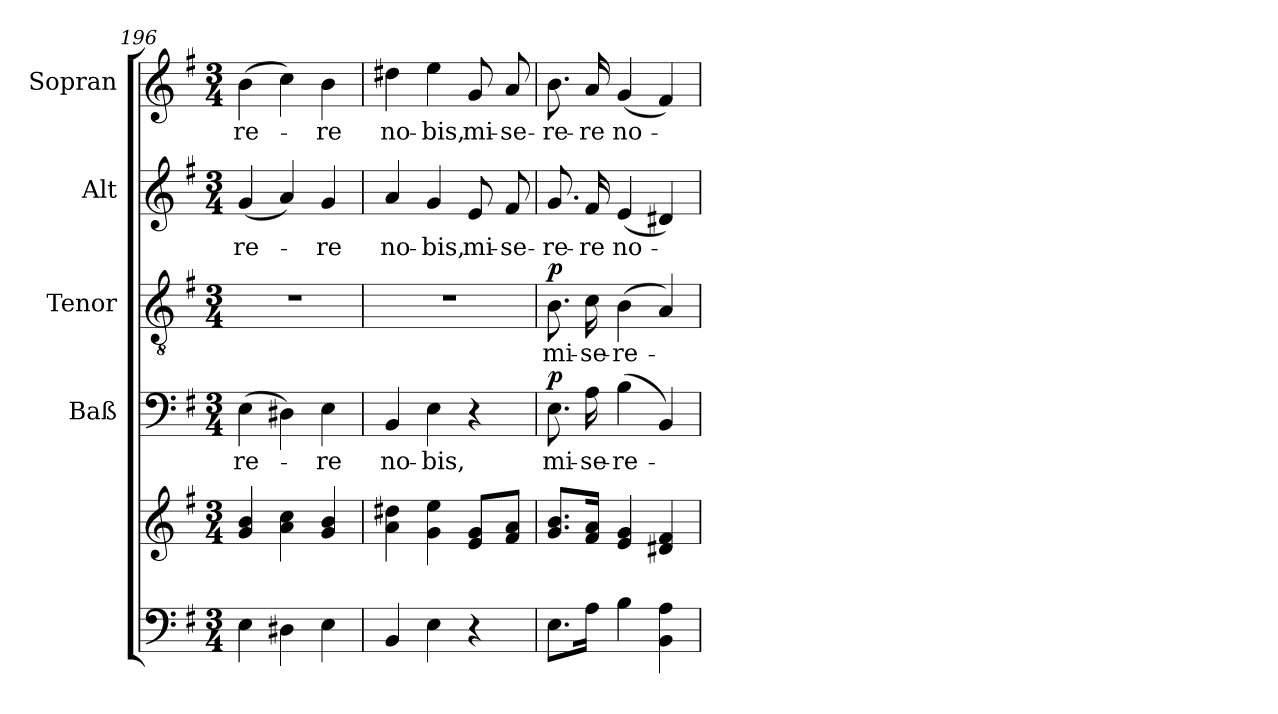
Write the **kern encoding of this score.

**kern	**kern	**kern	**text	**dynam	**kern	**text	**dynam	**kern	**text	**kern	**text
*part5	*part5	*part4	*part4	*part4	*part3	*part3	*part3	*part2	*part2	*part1	*part1
*staff6	*staff5	*staff4	*staff4	*staff4	*staff3	*staff3	*staff3	*staff2	*staff2	*staff1	*staff1
*	*	*I"Baß	*	*	*I"Tenor	*	*	*I"Alt	*	*I"Sopran	*
*clefF4	*clefG2	*clefF4	*	*	*clefGv2	*	*	*clefG2	*	*clefG2	*
*k[f#]	*k[f#]	*k[f#]	*	*	*k[f#]	*	*	*k[f#]	*	*k[f#]	*
*G:	*G:	*G:	*	*	*G:	*	*	*G:	*	*G:	*
*M3/4	*M3/4	*M3/4	*	*	*M3/4	*	*	*M3/4	*	*M3/4	*
=196	=196	=196	=196	=196	=196	=196	=196	=196	=196	=196	=196
!	!	!	!LO:LY:b	!	!	!	!	!	!LO:LY:b	!	!LO:LY:b
4E\	4g/ 4b/	(>4E\	-re-	.	2.r	.	.	(<4g/	-re-	(>4b\	-re-
4D#X\	4a\ 4cc\	4D#X\)	.	.	.	.	.	4a/)	.	4cc\)	.
!	!	!	!LO:LY:b	!	!	!	!	!	!LO:LY:b	!	!LO:LY:b
4E\	4g/ 4b/	4E\	-re	.	.	.	.	4g/	-re	4b\	-re
=197	=197	=197	=197	=197	=197	=197	=197	=197	=197	=197	=197
!	!	!	!LO:LY:b	!	!	!	!	!	!LO:LY:b	!	!LO:LY:b
4BB/	4a\ 4dd#X\	4BB/	no-	.	2.r	.	.	4a/	no-	4dd#X\	no-
!	!	!	!LO:LY:b	!	!	!	!	!	!LO:LY:b	!	!LO:LY:b
4E\	4g\ 4ee\	4E\	-bis,	.	.	.	.	4g/	-bis,	4ee\	-bis,
!	!	!	!	!	!	!	!	!	!LO:LY:b	!	!LO:LY:b
4r	8e/ 8g/L	4r	.	.	.	.	.	8e/	mi-	8g/	mi-
!	!	!	!	!	!	!	!	!	!LO:LY:b	!	!LO:LY:b
.	8f#/ 8a/J	.	.	.	.	.	.	8f#/	-se-	8a/	-se-
=198	=198	=198	=198	=198	=198	=198	=198	=198	=198	=198	=198
!	!	!	!LO:LY:b	!LO:DY:a	!	!LO:LY:b	!LO:DY:a	!	!LO:LY:b	!	!LO:LY:b
8.E\L	8.g/ 8.b/L	8.E\	mi-	p	8.B\	mi-	p	8.g/	-re-	8.b\	-re-
!	!	!	!LO:LY:b	!	!	!LO:LY:b	!	!	!LO:LY:b	!	!LO:LY:b
16A\Jk	16f#/ 16a/Jk	16A\	-se-	.	16c\	-se-	.	16f#/	-re	16a/	-re
!	!	!	!LO:LY:b	!	!	!LO:LY:b	!	!	!LO:LY:b	!	!LO:LY:b
4B\	4e/ 4g/	(4B\	-re-	.	(>4B\	-re-	.	(<4e/	no-	(<4g/	no-
4BB\ 4A\	4d#X/ 4f#/	4BB/)	.	.	4A/)	.	.	4d#X/)	.	4f#/)	.
=	=	=	=	=	=	=	=	=	=	=	=
*-	*-	*-	*-	*-	*-	*-	*-	*-	*-	*-	*-
